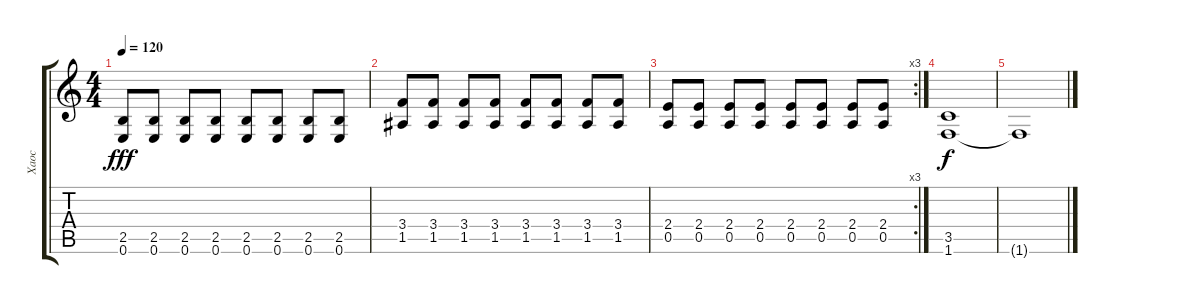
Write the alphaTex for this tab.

\track ("Хаос" "Хаос") {instrument distortionguitar}
\staff {score tabs}
\tuning (E4 B3 G3 D3 A2 E2) {hide}
\ts (4 4)
\tempo 120
\clef g2
\ks c
(2.5 0.6).8{dy fff} (2.5 0.6).8 (2.5 0.6).8 (2.5 0.6).8 (2.5 0.6).8 (2.5 0.6).8 (2.5 0.6).8 (2.5 0.6).8 |
(3.4 1.5).8 (3.4 1.5).8 (3.4 1.5).8 (3.4 1.5).8 (3.4 1.5).8 (3.4 1.5).8 (3.4 1.5).8 (3.4 1.5).8 |
\rc 3
(2.4 0.5).8 (2.4 0.5).8 (2.4 0.5).8 (2.4 0.5).8 (2.4 0.5).8 (2.4 0.5).8 (2.4 0.5).8 (2.4 0.5).8 |
(3.5 1.6).1{dy f} |
1.6{t}.1
